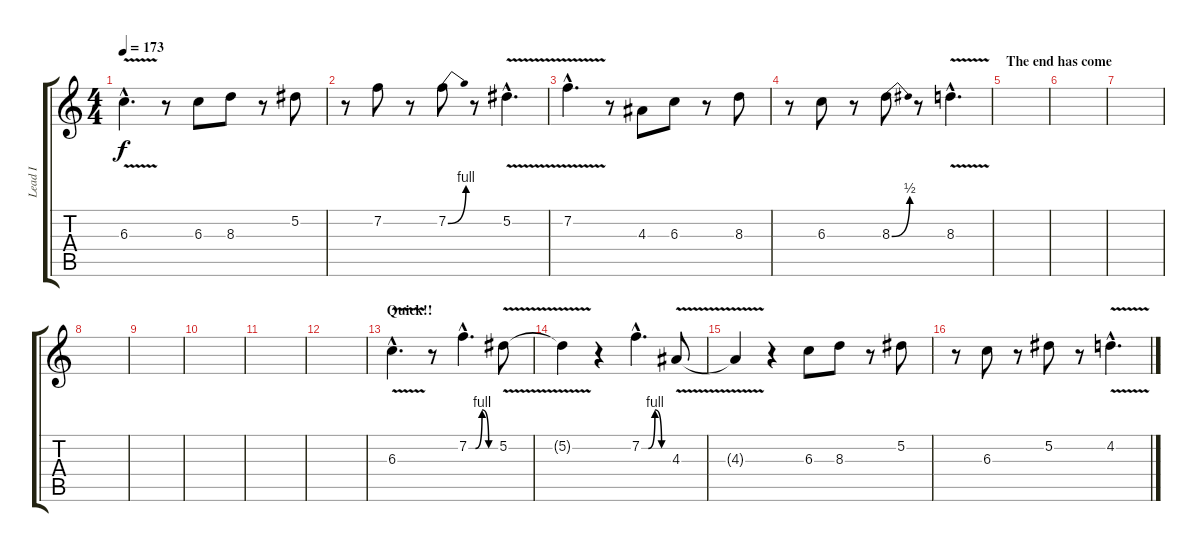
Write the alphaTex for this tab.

\track ("Lead I" "Lead I") {instrument distortionguitar}
\staff {score tabs}
\tuning (Eb4 Bb3 Gb3 Db3 Ab2 Eb2) {hide}
\ts (4 4)
\tempo 173
\clef g2
\ks c
6.3{v hac}.4{d dy f} r.8 6.3.8 8.3.8 r.8 5.2.8 |
r.8 7.2.8 r.8 7.2{be (bend 0 0 60 4)}.8 r.8 5.2{v hac}.4{d} |
7.2{v hac}.4{d} r.8 4.3.8 6.3.8 r.8 8.3.8 |
r.8 6.3.8 r.8 8.3{be (bend 0 0 60 2)}.8 r.8 8.3{v hac}.4{d} |
\section ("" "The end has come")
|
|
|
|
|
|
|
|
\section ("" "Quick!!")
6.3{v hac}.4{d} r.8 7.2{be (custom 0 0 10 0 15 0 30 4 45 0 60 0) hac}.4{d} 5.2{v}.8 |
5.2{t}.4 r.4 7.2{be (custom 0 0 10 0 15 0 30 4 45 0 60 0) hac}.4{d} 4.3{v}.8 |
4.3{t}.4 r.4 6.3.8 8.3.8 r.8 5.2.8 |
r.8 6.3.8 r.8 5.2.8 r.8 4.2{v hac}.4{d}
